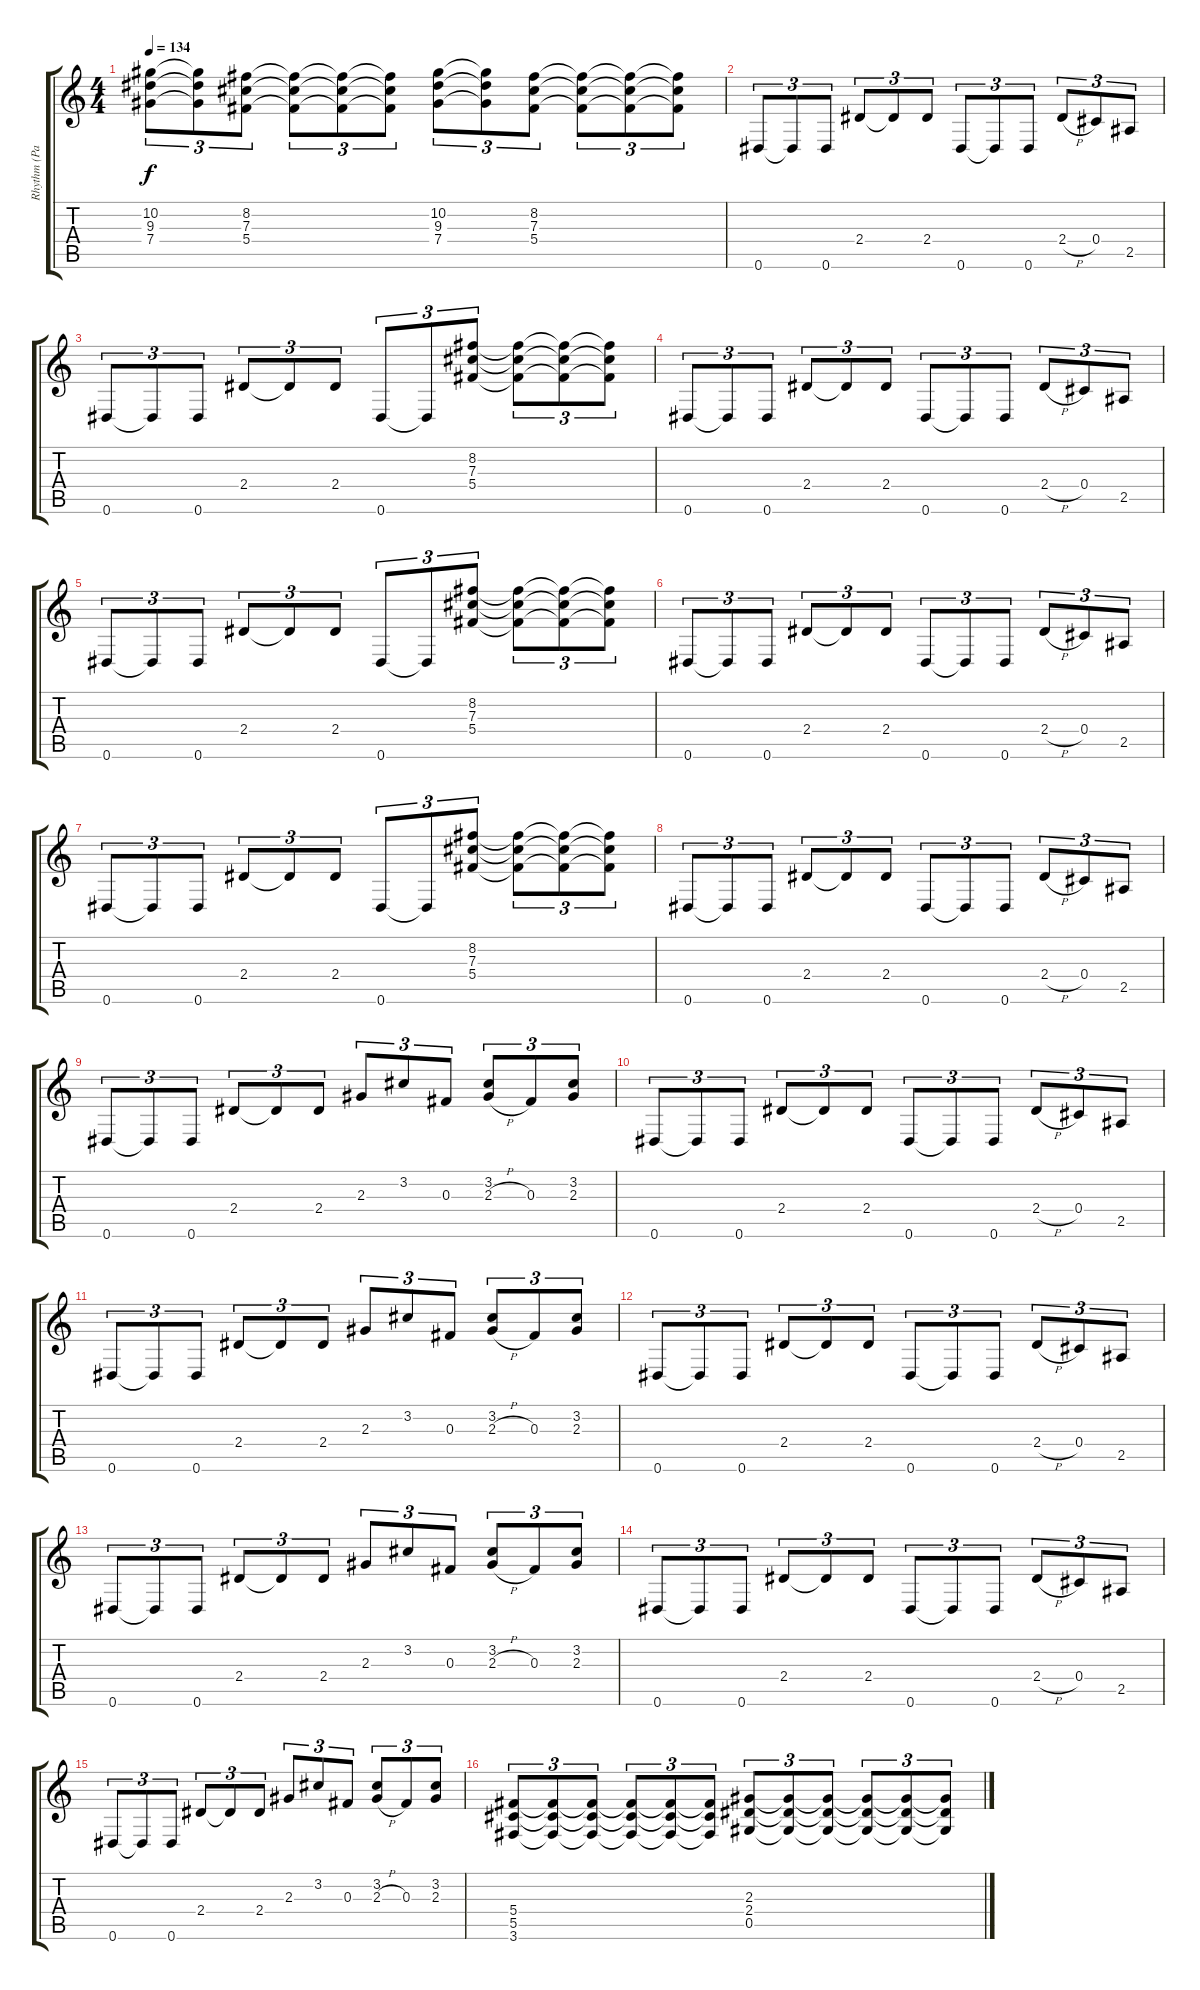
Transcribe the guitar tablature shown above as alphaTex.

\track ("Rhythm (Paul Stanley)" "Rhythm (Pa") {instrument distortionguitar}
\staff {score tabs}
\tuning (Eb4 Bb3 Gb3 Db3 Ab2 Eb2) {hide}
\ts (4 4)
\tempo 134
\clef g2
\ks c
(10.2 9.3 7.4).8{tu (3 2) dy f} (10.2{t} 9.3{t} 7.4{t}).8{tu (3 2)} (8.2 7.3 5.4).8{tu (3 2)} (8.2{t} 7.3{t} 5.4{t}).8{tu (3 2)} (8.2{t} 7.3{t} 5.4{t}).8{tu (3 2)} (8.2{t} 7.3{t} 5.4{t}).8{tu (3 2)} (10.2 9.3 7.4).8{tu (3 2)} (10.2{t} 9.3{t} 7.4{t}).8{tu (3 2)} (8.2 7.3 5.4).8{tu (3 2)} (8.2{t} 7.3{t} 5.4{t}).8{tu (3 2)} (8.2{t} 7.3{t} 5.4{t}).8{tu (3 2)} (8.2{t} 7.3{t} 5.4{t}).8{tu (3 2)} |
0.6.8{tu (3 2)} 0.6{t}.8{tu (3 2)} 0.6.8{tu (3 2)} 2.4.8{tu (3 2)} 2.4{t}.8{tu (3 2)} 2.4.8{tu (3 2)} 0.6.8{tu (3 2)} 0.6{t}.8{tu (3 2)} 0.6.8{tu (3 2)} 2.4{h}.8{tu (3 2)} 0.4.8{tu (3 2)} 2.5.8{tu (3 2)} |
0.6.8{tu (3 2)} 0.6{t}.8{tu (3 2)} 0.6.8{tu (3 2)} 2.4.8{tu (3 2)} 2.4{t}.8{tu (3 2)} 2.4.8{tu (3 2)} 0.6.8{tu (3 2)} 0.6{t}.8{tu (3 2)} (8.2 7.3 5.4).8{tu (3 2)} (8.2{t} 7.3{t} 5.4{t}).8{tu (3 2)} (8.2{t} 7.3{t} 5.4{t}).8{tu (3 2)} (8.2{t} 7.3{t} 5.4{t}).8{tu (3 2)} |
0.6.8{tu (3 2)} 0.6{t}.8{tu (3 2)} 0.6.8{tu (3 2)} 2.4.8{tu (3 2)} 2.4{t}.8{tu (3 2)} 2.4.8{tu (3 2)} 0.6.8{tu (3 2)} 0.6{t}.8{tu (3 2)} 0.6.8{tu (3 2)} 2.4{h}.8{tu (3 2)} 0.4.8{tu (3 2)} 2.5.8{tu (3 2)} |
0.6.8{tu (3 2)} 0.6{t}.8{tu (3 2)} 0.6.8{tu (3 2)} 2.4.8{tu (3 2)} 2.4{t}.8{tu (3 2)} 2.4.8{tu (3 2)} 0.6.8{tu (3 2)} 0.6{t}.8{tu (3 2)} (8.2 7.3 5.4).8{tu (3 2)} (8.2{t} 7.3{t} 5.4{t}).8{tu (3 2)} (8.2{t} 7.3{t} 5.4{t}).8{tu (3 2)} (8.2{t} 7.3{t} 5.4{t}).8{tu (3 2)} |
0.6.8{tu (3 2)} 0.6{t}.8{tu (3 2)} 0.6.8{tu (3 2)} 2.4.8{tu (3 2)} 2.4{t}.8{tu (3 2)} 2.4.8{tu (3 2)} 0.6.8{tu (3 2)} 0.6{t}.8{tu (3 2)} 0.6.8{tu (3 2)} 2.4{h}.8{tu (3 2)} 0.4.8{tu (3 2)} 2.5.8{tu (3 2)} |
0.6.8{tu (3 2)} 0.6{t}.8{tu (3 2)} 0.6.8{tu (3 2)} 2.4.8{tu (3 2)} 2.4{t}.8{tu (3 2)} 2.4.8{tu (3 2)} 0.6.8{tu (3 2)} 0.6{t}.8{tu (3 2)} (8.2 7.3 5.4).8{tu (3 2)} (8.2{t} 7.3{t} 5.4{t}).8{tu (3 2)} (8.2{t} 7.3{t} 5.4{t}).8{tu (3 2)} (8.2{t} 7.3{t} 5.4{t}).8{tu (3 2)} |
0.6.8{tu (3 2)} 0.6{t}.8{tu (3 2)} 0.6.8{tu (3 2)} 2.4.8{tu (3 2)} 2.4{t}.8{tu (3 2)} 2.4.8{tu (3 2)} 0.6.8{tu (3 2)} 0.6{t}.8{tu (3 2)} 0.6.8{tu (3 2)} 2.4{h}.8{tu (3 2)} 0.4.8{tu (3 2)} 2.5.8{tu (3 2)} |
0.6.8{tu (3 2)} 0.6{t}.8{tu (3 2)} 0.6.8{tu (3 2)} 2.4.8{tu (3 2)} 2.4{t}.8{tu (3 2)} 2.4.8{tu (3 2)} 2.3.8{tu (3 2)} 3.2.8{tu (3 2)} 0.3.8{tu (3 2)} (3.2 2.3{h}).8{tu (3 2)} 0.3.8{tu (3 2)} (3.2 2.3).8{tu (3 2)} |
0.6.8{tu (3 2)} 0.6{t}.8{tu (3 2)} 0.6.8{tu (3 2)} 2.4.8{tu (3 2)} 2.4{t}.8{tu (3 2)} 2.4.8{tu (3 2)} 0.6.8{tu (3 2)} 0.6{t}.8{tu (3 2)} 0.6.8{tu (3 2)} 2.4{h}.8{tu (3 2)} 0.4.8{tu (3 2)} 2.5.8{tu (3 2)} |
0.6.8{tu (3 2)} 0.6{t}.8{tu (3 2)} 0.6.8{tu (3 2)} 2.4.8{tu (3 2)} 2.4{t}.8{tu (3 2)} 2.4.8{tu (3 2)} 2.3.8{tu (3 2)} 3.2.8{tu (3 2)} 0.3.8{tu (3 2)} (3.2 2.3{h}).8{tu (3 2)} 0.3.8{tu (3 2)} (3.2 2.3).8{tu (3 2)} |
0.6.8{tu (3 2)} 0.6{t}.8{tu (3 2)} 0.6.8{tu (3 2)} 2.4.8{tu (3 2)} 2.4{t}.8{tu (3 2)} 2.4.8{tu (3 2)} 0.6.8{tu (3 2)} 0.6{t}.8{tu (3 2)} 0.6.8{tu (3 2)} 2.4{h}.8{tu (3 2)} 0.4.8{tu (3 2)} 2.5.8{tu (3 2)} |
0.6.8{tu (3 2)} 0.6{t}.8{tu (3 2)} 0.6.8{tu (3 2)} 2.4.8{tu (3 2)} 2.4{t}.8{tu (3 2)} 2.4.8{tu (3 2)} 2.3.8{tu (3 2)} 3.2.8{tu (3 2)} 0.3.8{tu (3 2)} (3.2 2.3{h}).8{tu (3 2)} 0.3.8{tu (3 2)} (3.2 2.3).8{tu (3 2)} |
0.6.8{tu (3 2)} 0.6{t}.8{tu (3 2)} 0.6.8{tu (3 2)} 2.4.8{tu (3 2)} 2.4{t}.8{tu (3 2)} 2.4.8{tu (3 2)} 0.6.8{tu (3 2)} 0.6{t}.8{tu (3 2)} 0.6.8{tu (3 2)} 2.4{h}.8{tu (3 2)} 0.4.8{tu (3 2)} 2.5.8{tu (3 2)} |
0.6.8{tu (3 2)} 0.6{t}.8{tu (3 2)} 0.6.8{tu (3 2)} 2.4.8{tu (3 2)} 2.4{t}.8{tu (3 2)} 2.4.8{tu (3 2)} 2.3.8{tu (3 2)} 3.2.8{tu (3 2)} 0.3.8{tu (3 2)} (3.2 2.3{h}).8{tu (3 2)} 0.3.8{tu (3 2)} (3.2 2.3).8{tu (3 2)} |
(5.4 5.5 3.6).8{tu (3 2)} (5.4{t} 5.5{t} 3.6{t}).8{tu (3 2)} (5.4{t} 5.5{t} 3.6{t}).8{tu (3 2)} (5.4{t} 5.5{t} 3.6{t}).8{tu (3 2)} (5.4{t} 5.5{t} 3.6{t}).8{tu (3 2)} (5.4{t} 5.5{t} 3.6{t}).8{tu (3 2)} (2.3 2.4 0.5).8{tu (3 2)} (2.3{t} 2.4{t} 0.5{t}).8{tu (3 2)} (2.3{t} 2.4{t} 0.5{t}).8{tu (3 2)} (2.3{t} 2.4{t} 0.5{t}).8{tu (3 2)} (2.3{t} 2.4{t} 0.5{t}).8{tu (3 2)} (2.3{t} 2.4{t} 0.5{t}).8{tu (3 2)}
